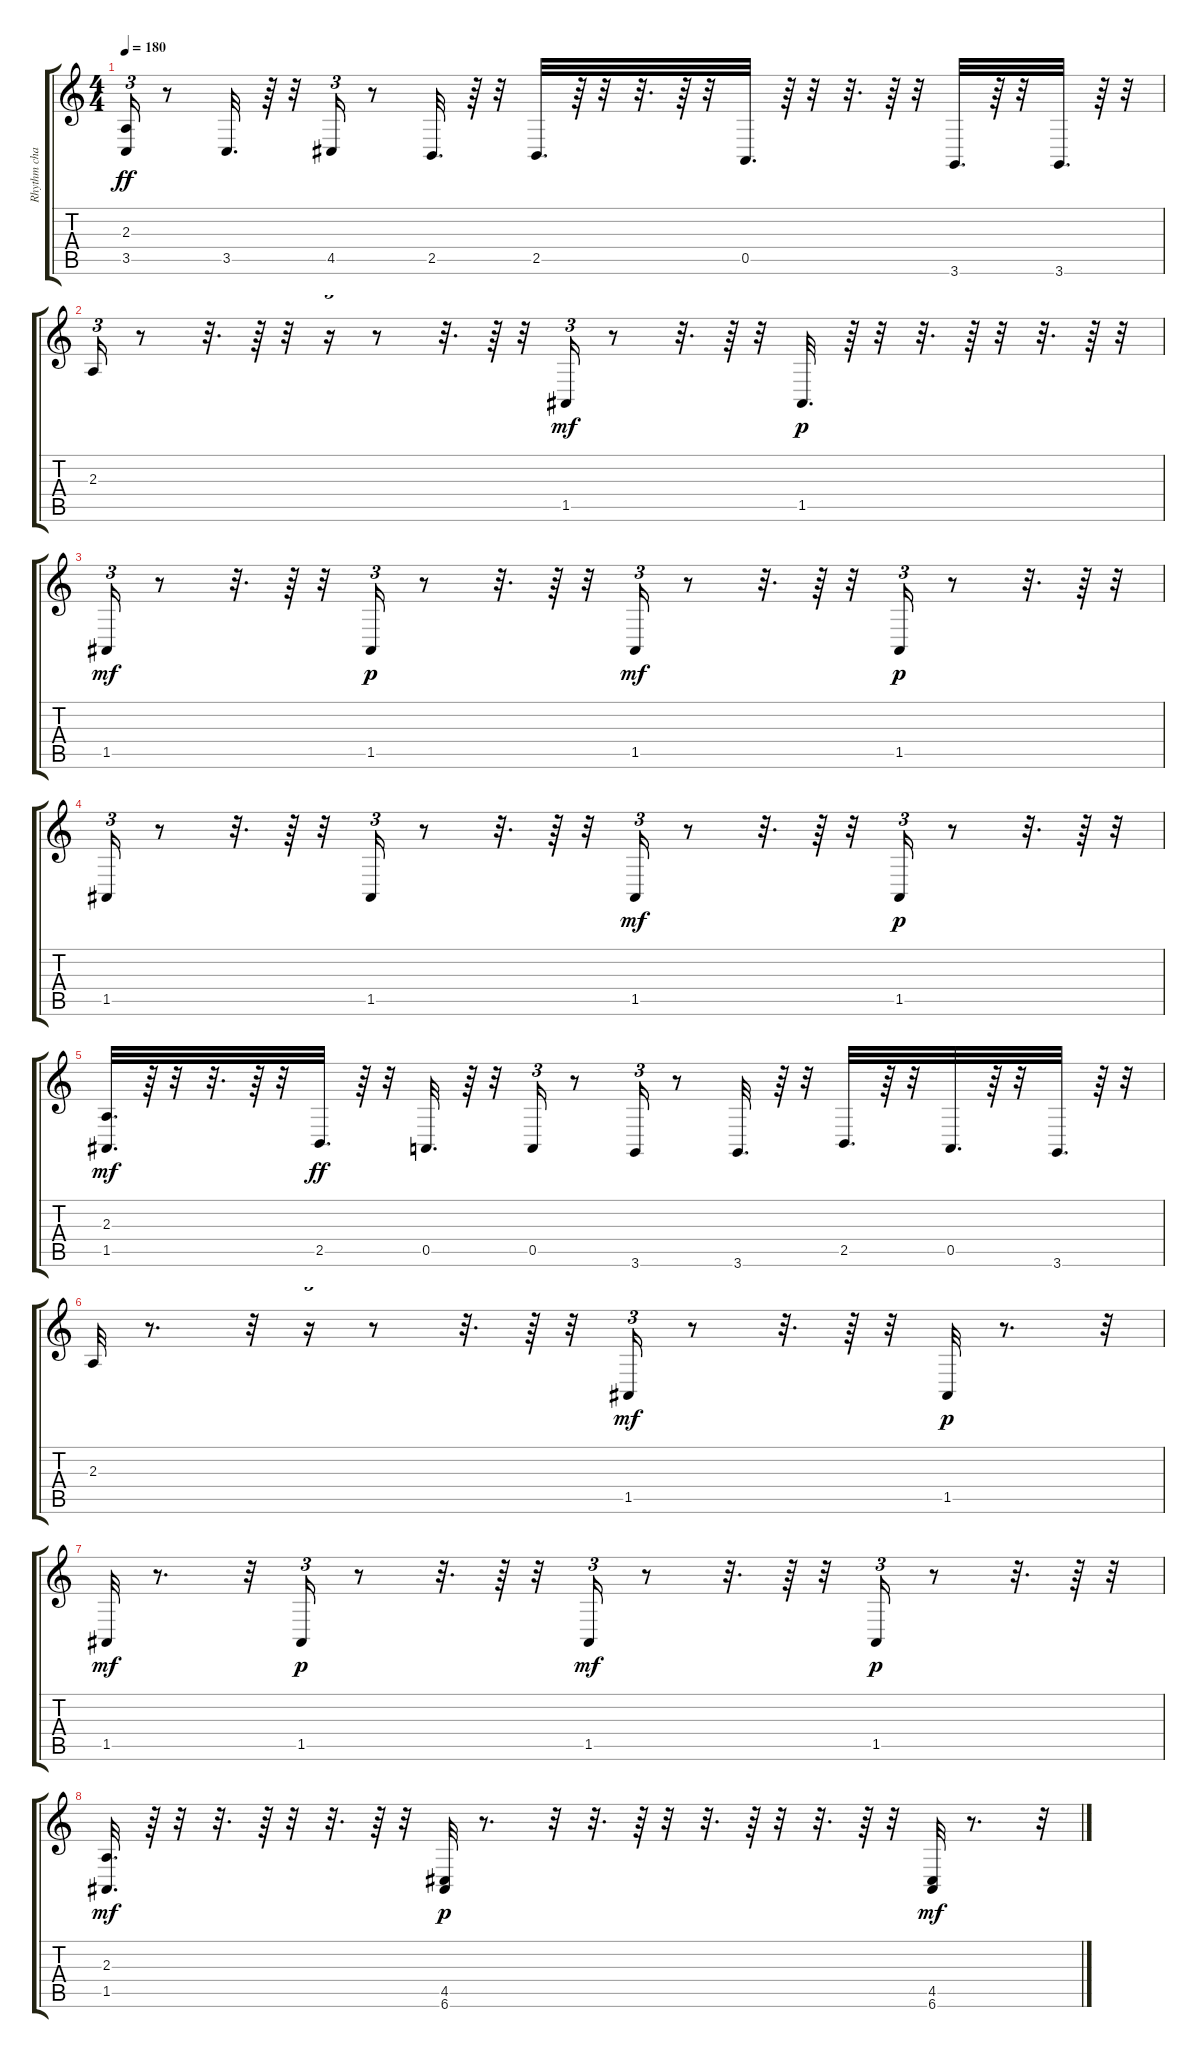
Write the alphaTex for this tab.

\track ("Rhythm channel" "Rhythm cha") {instrument celesta}
\staff {score tabs}
\tuning (E4 B3 G3 D3 A2 E2) {hide}
\ts (4 4)
\tempo 180
\clef g2
\ks c
(2.3 3.5).16{tu (3 2) dy ff} r.8 3.5.32{d} r.64 r.32 4.5.16{tu (3 2)} r.8 2.5.32{d} r.64 r.32 2.5.32{d} r.64 r.32 r.32{d} r.64 r.32 0.5.32{d} r.64 r.32 r.32{d} r.64 r.32 3.6.32{d} r.64 r.32 3.6.32{d} r.64 r.32 |
2.3.16{tu (3 2)} r.8 r.32{d} r.64 r.32 r.16{tu (3 2)} r.8 r.32{d} r.64 r.32 1.5.16{tu (3 2) dy mf} r.8 r.32{d} r.64 r.32 1.5.32{d dy p} r.64 r.32 r.32{d} r.64 r.32 r.32{d} r.64 r.32 |
1.5.16{tu (3 2) dy mf} r.8 r.32{d} r.64 r.32 1.5.16{tu (3 2) dy p} r.8 r.32{d} r.64 r.32 1.5.16{tu (3 2) dy mf} r.8 r.32{d} r.64 r.32 1.5.16{tu (3 2) dy p} r.8 r.32{d} r.64 r.32 |
1.5.16{tu (3 2)} r.8 r.32{d} r.64 r.32 1.5.16{tu (3 2)} r.8 r.32{d} r.64 r.32 1.5.16{tu (3 2) dy mf} r.8 r.32{d} r.64 r.32 1.5.16{tu (3 2) dy p} r.8 r.32{d} r.64 r.32 |
(2.3 1.5).32{d dy mf} r.64 r.32 r.32{d} r.64 r.32 2.5.32{d dy ff} r.64 r.32 0.5.32{d} r.64 r.32 0.5.16{tu (3 2)} r.8 3.6.16{tu (3 2)} r.8 3.6.32{d} r.64 r.32 2.5.32{d} r.64 r.32 0.5.32{d} r.64 r.32 3.6.32{d} r.64 r.32 |
2.3.32 r.8{d} r.32 r.16{tu (3 2)} r.8 r.32{d} r.64 r.32 1.5.16{tu (3 2) dy mf} r.8 r.32{d} r.64 r.32 1.5.32{dy p} r.8{d} r.32 |
1.5.32{dy mf} r.8{d} r.32 1.5.16{tu (3 2) dy p} r.8 r.32{d} r.64 r.32 1.5.16{tu (3 2) dy mf} r.8 r.32{d} r.64 r.32 1.5.16{tu (3 2) dy p} r.8 r.32{d} r.64 r.32 |
(2.3 1.5).32{d dy mf} r.64 r.32 r.32{d} r.64 r.32 r.32{d} r.64 r.32 (4.5 6.6).32{dy p} r.8{d} r.32 r.32{d} r.64 r.32 r.32{d} r.64 r.32 r.32{d} r.64 r.32 (4.5 6.6).32{dy mf} r.8{d} r.32
